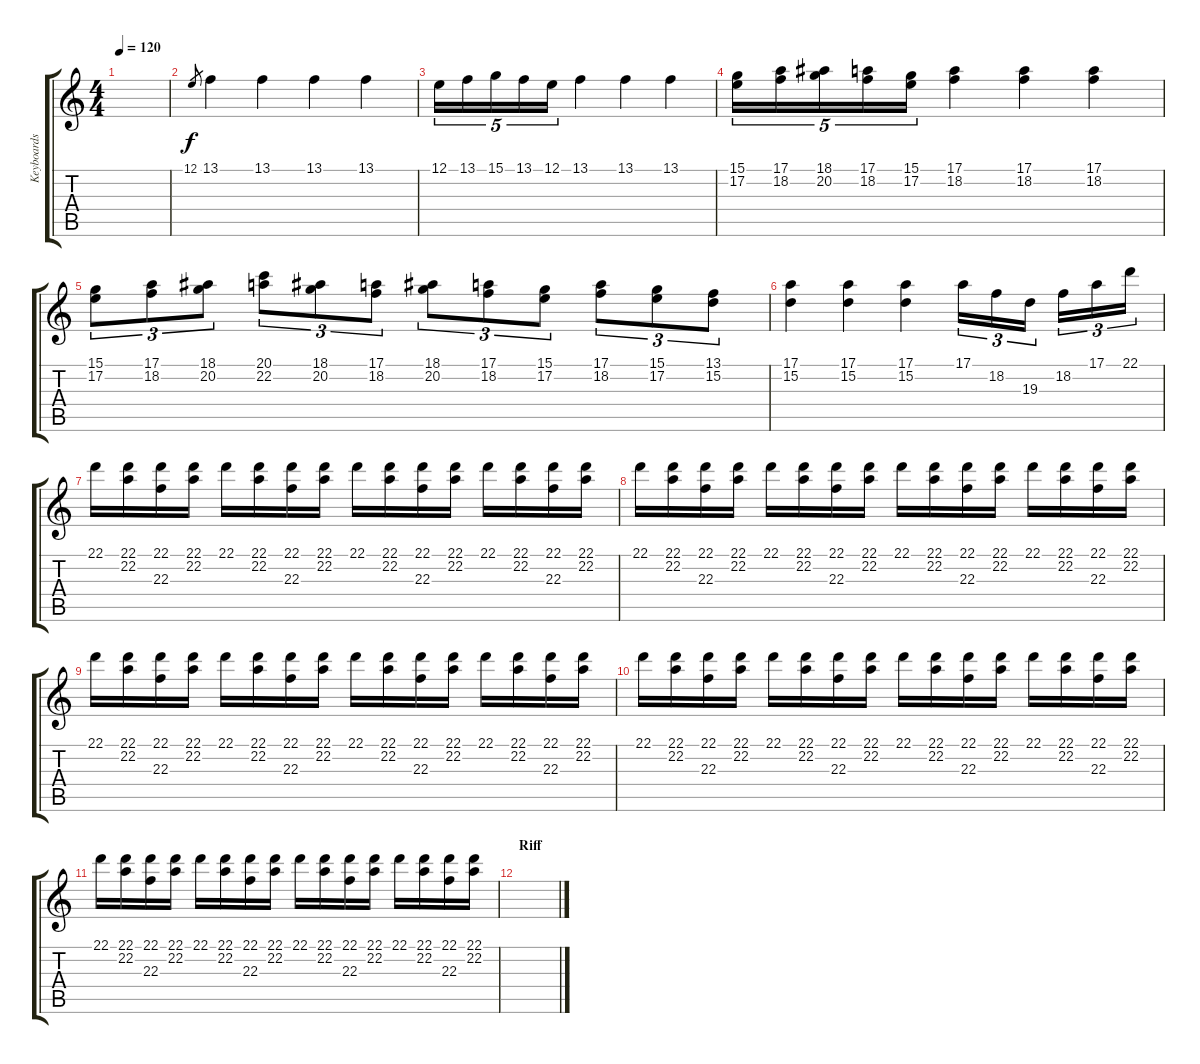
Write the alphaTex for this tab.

\track ("Keyboards 2" "Keyboards ") {instrument fx1rain}
\staff {score tabs}
\tuning (E4 B3 G3 D3 A2 E2) {hide}
\ts (4 4)
\tempo 120
\clef g2
\ks c
|
12.1.8{gr} 13.1.4 13.1.4 13.1.4 13.1.4 |
12.1.16{tu (5 4)} 13.1.16{tu (5 4)} 15.1.16{tu (5 4)} 13.1.16{tu (5 4)} 12.1.16{tu (5 4)} 13.1.4 13.1.4 13.1.4 |
(15.1 17.2).16{tu (5 4)} (17.1 18.2).16{tu (5 4)} (18.1 20.2).16{tu (5 4)} (17.1 18.2).16{tu (5 4)} (15.1 17.2).16{tu (5 4)} (17.1 18.2).4 (17.1 18.2).4 (17.1 18.2).4 |
(15.1 17.2).8{tu (3 2)} (17.1 18.2).8{tu (3 2)} (18.1 20.2).8{tu (3 2)} (20.1 22.2).8{tu (3 2)} (18.1 20.2).8{tu (3 2)} (17.1 18.2).8{tu (3 2)} (18.1 20.2).8{tu (3 2)} (17.1 18.2).8{tu (3 2)} (15.1 17.2).8{tu (3 2)} (17.1 18.2).8{tu (3 2)} (15.1 17.2).8{tu (3 2)} (13.1 15.2).8{tu (3 2)} |
(17.1 15.2).4 (17.1 15.2).4 (17.1 15.2).4 17.1.16{tu (3 2)} 18.2.16{tu (3 2)} 19.3.16{tu (3 2)} 18.2.16{tu (3 2)} 17.1.16{tu (3 2)} 22.1.16{tu (3 2)} |
22.1.16 (22.1 22.2).16 (22.1 22.3).16 (22.1 22.2).16 22.1.16 (22.1 22.2).16 (22.1 22.3).16 (22.1 22.2).16 22.1.16 (22.1 22.2).16 (22.1 22.3).16 (22.1 22.2).16 22.1.16 (22.1 22.2).16 (22.1 22.3).16 (22.1 22.2).16 |
22.1.16 (22.1 22.2).16 (22.1 22.3).16 (22.1 22.2).16 22.1.16 (22.1 22.2).16 (22.1 22.3).16 (22.1 22.2).16 22.1.16 (22.1 22.2).16 (22.1 22.3).16 (22.1 22.2).16 22.1.16 (22.1 22.2).16 (22.1 22.3).16 (22.1 22.2).16 |
22.1.16 (22.1 22.2).16 (22.1 22.3).16 (22.1 22.2).16 22.1.16 (22.1 22.2).16 (22.1 22.3).16 (22.1 22.2).16 22.1.16 (22.1 22.2).16 (22.1 22.3).16 (22.1 22.2).16 22.1.16 (22.1 22.2).16 (22.1 22.3).16 (22.1 22.2).16 |
22.1.16 (22.1 22.2).16 (22.1 22.3).16 (22.1 22.2).16 22.1.16 (22.1 22.2).16 (22.1 22.3).16 (22.1 22.2).16 22.1.16 (22.1 22.2).16 (22.1 22.3).16 (22.1 22.2).16 22.1.16 (22.1 22.2).16 (22.1 22.3).16 (22.1 22.2).16 |
22.1.16 (22.1 22.2).16 (22.1 22.3).16 (22.1 22.2).16 22.1.16 (22.1 22.2).16 (22.1 22.3).16 (22.1 22.2).16 22.1.16 (22.1 22.2).16 (22.1 22.3).16 (22.1 22.2).16 22.1.16 (22.1 22.2).16 (22.1 22.3).16 (22.1 22.2).16 |
\section ("" "Riff")
